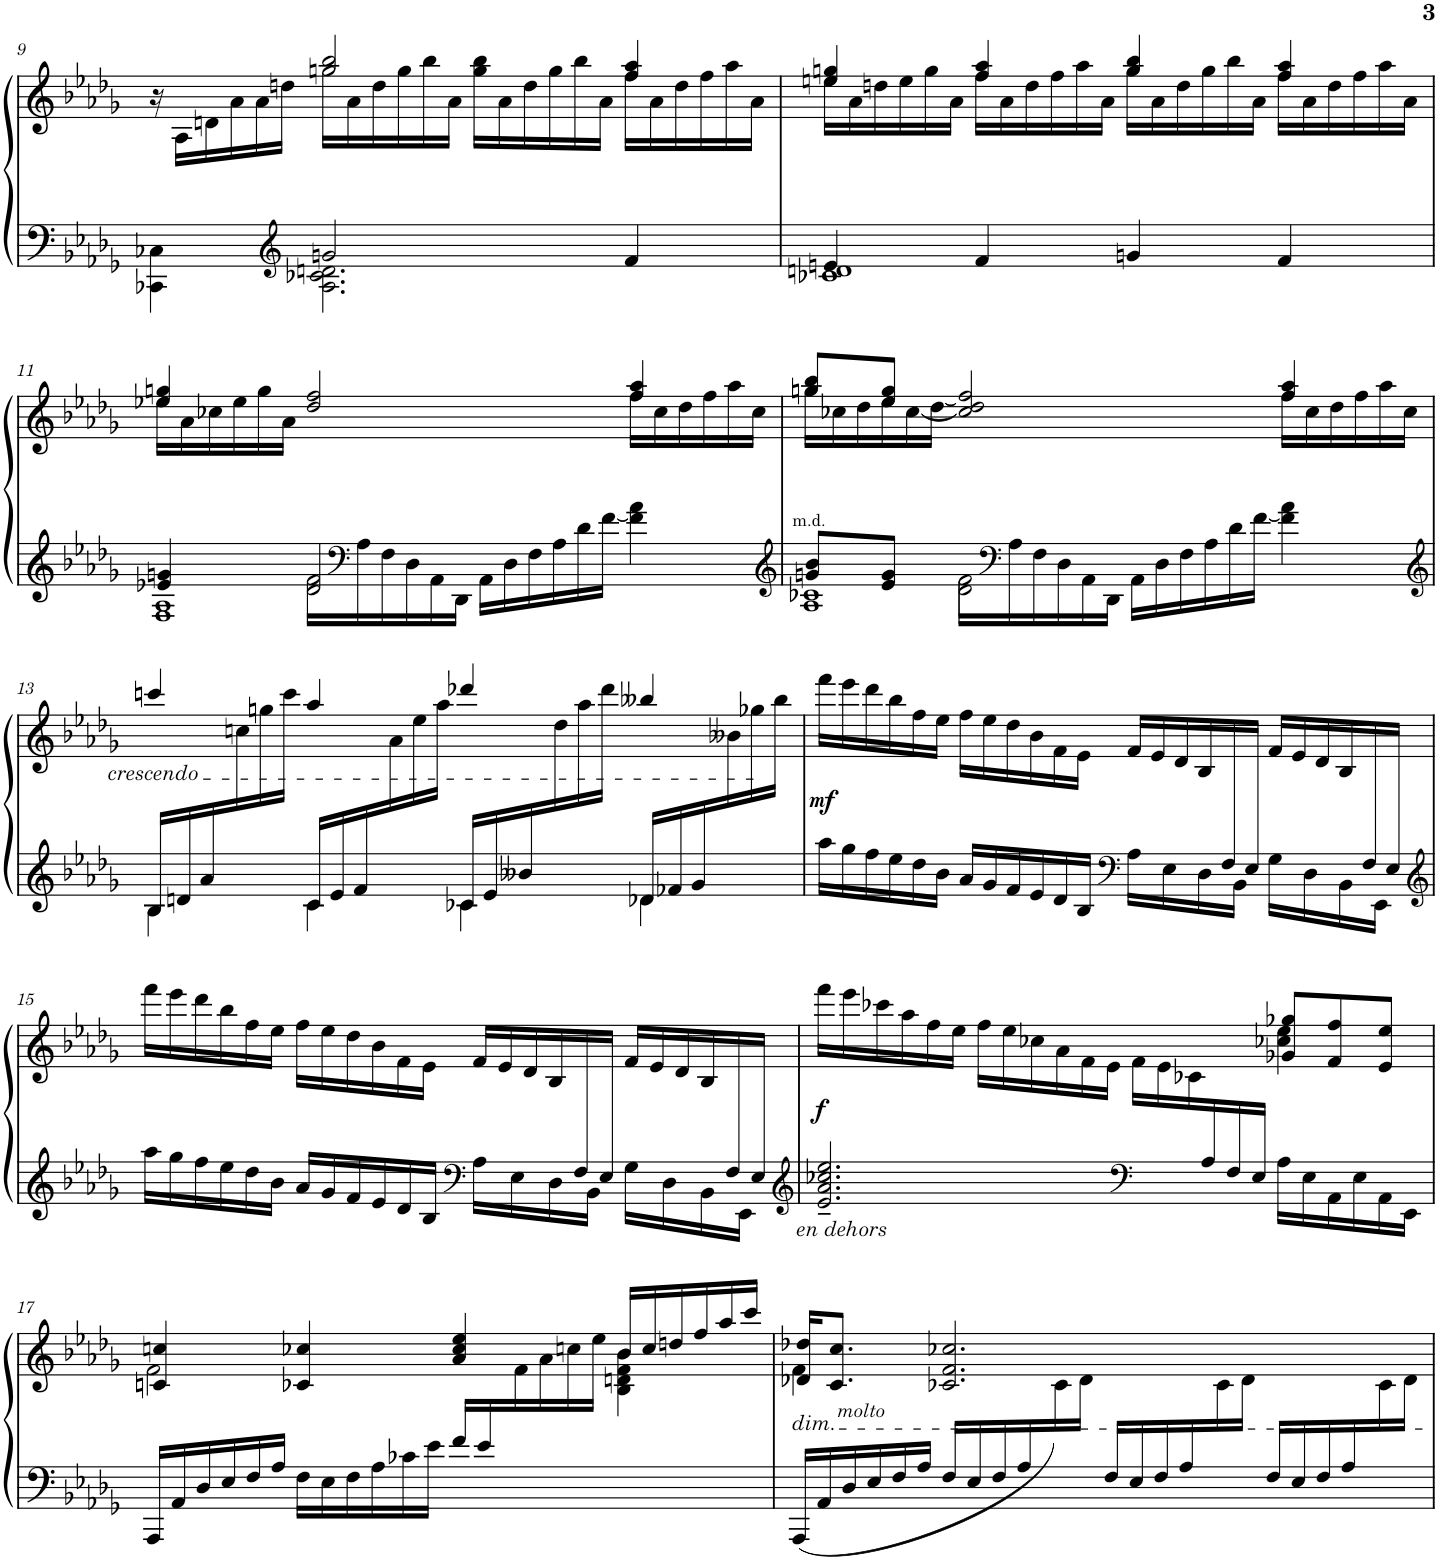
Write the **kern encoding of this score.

**kern	**kern	**dynam
*part1	*part1	*part1
*staff2	*staff1	*staff1/2
*I"Piano	*	*
*I'Pno.	*	*
!!LO:PB:g=z
*clefF4	*clefG2	*
*k[b-e-a-d-g-]	*k[b-e-a-d-g-]	*
*M4/4	*M4/4	*
=9	=9	=9
*^	*^	*
4ryy	4CC-X\ 4C-X\	24r	4ryy	.
.	.	24A-\LL	.	.
.	.	24dn\	.	.
.	.	24a-\	.	.
.	.	24a-\	.	.
.	.	24ddn\JJ	.	.
*clefG2	*	*	*	*
*	*	*	*Xbrackettup	*
2gn/	2.A-\ 2.c-X\ 2.dn\	2ggn/ 2bb-/	24gg\LL	.
.	.	.	24a-\	.
.	.	.	24dd\	.
.	.	.	24gg\	.
.	.	.	24bb-\	.
.	.	.	24a-\JJ	.
.	.	.	24gg\ 24bb-\LL	.
.	.	.	24a-\	.
.	.	.	24dd\	.
.	.	.	24gg\	.
.	.	.	24bb-\	.
.	.	.	24a-\JJ	.
4f/	.	4ff/ 4aa-/	24ff\LL	.
.	.	.	24a-\	.
.	.	.	24dd\	.
.	.	.	24ff\	.
.	.	.	24aa-\	.
.	.	.	24a-\JJ	.
=10	=10	=10	=10	=10
4en/	1c-X 1dn	4een/ 4ggn/	24ee\LL	.
.	.	.	24a-\	.
.	.	.	24ddn\	.
.	.	.	24ee\	.
.	.	.	24gg\	.
.	.	.	24a-\JJ	.
4f/	.	4ff/ 4aa-/	24ff\LL	.
.	.	.	24a-\	.
.	.	.	24dd\	.
.	.	.	24ff\	.
.	.	.	24aa-\	.
.	.	.	24a-\JJ	.
4gn/	.	4gg/ 4bb-/	24gg\LL	.
.	.	.	24a-\	.
.	.	.	24dd\	.
.	.	.	24gg\	.
.	.	.	24bb-\	.
.	.	.	24a-\JJ	.
4f/	.	4ff/ 4aa-/	24ff\LL	.
.	.	.	24a-\	.
.	.	.	24dd\	.
.	.	.	24ff\	.
.	.	.	24aa-\	.
.	.	.	24a-\JJ	.
!!LO:LB:g=z	!!
=11	=11	=11	=11	=11
*	*^	*	*	*
4ryy	1F 1A-	4e-X/ 4gn/	4ee-/ 4ggn/	24ee-X\LL	.
.	.	.	.	24a-\	.
.	.	.	.	24cc-X\	.
.	.	.	.	24ee-\	.
.	.	.	.	24gg\	.
.	.	.	.	24a-\JJ	.
*	*	*Xbrackettup	*	*	*
2d-/ 2f/	.	24d-\ 24f\LL	2dd-/ 2ff/	2ryy	.
*clefF4	*	*	*	*	*
.	.	24A-\	.	.	.
.	.	24F\	.	.	.
.	.	24D-\	.	.	.
.	.	24AA-\	.	.	.
.	.	24DD-\JJ	.	.	.
.	.	24AA-\LL	.	.	.
.	.	24D-\	.	.	.
.	.	24F\	.	.	.
.	.	24A-\	.	.	.
.	.	24d-\	.	.	.
.	.	[24f\JJ	.	.	.
4ryy	.	4f\] 4a-\	4ff/ 4aa-/	24ff\LL	.
.	.	.	.	24cc-\	.
.	.	.	.	24dd-\	.
.	.	.	.	24ff\	.
.	.	.	.	24aa-\	.
.	.	.	.	24cc-\JJ	.
=12	=12	=12	=12	=12	=12
*clefG2	*	*	*	*	*
!LO:TX:a:t=m.d.	!	!	!	!	!
4ryy	1A- 1c-X	8gn/ 8b-/L	8ggn/ 8bb-/L	24gg\LL	.
.	.	.	.	24cc-X\	.
.	.	.	.	24dd-\	.
.	.	8e-/ 8g/J	8ee-/ 8gg/J	24ee-\	.
.	.	.	.	[24cc-\	.
.	.	.	.	[24dd-\JJ	.
2d-\ 2f\	.	24d-\ 24f\LL	2cc-/] 2dd-/] 2ff/	2ryy	.
*clefF4	*	*	*	*	*
.	.	24A-\	.	.	.
.	.	24F\	.	.	.
.	.	24D-\	.	.	.
.	.	24AA-\	.	.	.
.	.	24DD-\JJ	.	.	.
.	.	24AA-\LL	.	.	.
.	.	24D-\	.	.	.
.	.	24F\	.	.	.
.	.	24A-\	.	.	.
.	.	24d-\	.	.	.
.	.	[24f\JJ	.	.	.
4ryy	.	4f\] 4a-\	4ff/ 4aa-/	24ff\LL	.
.	.	.	.	24cc-\	.
.	.	.	.	24dd-\	.
.	.	.	.	24ff\	.
.	.	.	.	24aa-\	.
.	.	.	.	24cc-\JJ	.
*v	*v	*v	*	*	*
!!LO:LB:g=z	!!
=13	=13	=13	=13
*clefG2	*	*	*
*^	*	*	*
!	!	!LO:TX:b:i:t=crescendo	!	!
24B-/LL	4B-\	4cccn/	8ryy	.
24dn/	.	.	.	.
24a-/	.	.	.	.
8ryy	.	.	24ccn\	.
.	.	.	24ggn\	.
.	.	.	24ccc\JJ	.
24c/LL	4c\	4aa-/	8ryy	.
24e-/	.	.	.	.
24f/	.	.	.	.
8ryy	.	.	24a-\	.
.	.	.	24ee-\	.
.	.	.	24aa-\JJ	.
24c-X/LL	4c-\	4ddd-X/	8ryy	.
24e-/	.	.	.	.
24b--X/	.	.	.	.
8ryy	.	.	24dd-\	.
.	.	.	24aa-\	.
.	.	.	24ddd-\JJ	.
24d-X/LL	4d-\	4bb--X/	8ryy	.
24f-X/	.	.	.	.
24g-/	.	.	.	.
8ryy	.	.	24b--X\	.
.	.	.	24gg-X\	.
.	.	.	24bb--\JJ	.
=14	=14	=14	=14	=14
!	!	!	!	!LO:DY:b
*	*	*v	*v	*
3%2ryy	24aa-\LL	24fff\LL	mf
.	24gg-\	24eee-\	.
.	24ff\	24ddd-\	.
.	24ee-\	24bb-\	.
.	24dd-\	24ff\	.
.	24b-\JJ	24ee-\JJ	.
.	24a-/LL	24ff\LL	.
.	24g-/	24ee-\	.
.	24f/	24dd-\	.
.	24e-/	24b-\	.
.	24d-/	24f\	.
.	24B-/JJ	24e-\JJ	.
*clefF4	*	*	*
.	16A-\LL	24f/LL	.
.	.	24e-/	.
.	16E-\	.	.
.	.	24d-/	.
.	16D-\	24B-/	.
24F/	.	12ryy	.
.	16BB-\JJ	.	.
24E-/JJ	.	.	.
6ryy	16G-\LL	24f/LL	.
.	.	24e-/	.
.	16D-\	.	.
.	.	24d-/	.
.	16BB-\	24B-/	.
24F/	.	12ryy	.
.	16EE-\JJ	.	.
24E-/JJ	.	.	.
!!LO:LB:g=z
=15	=15	=15	=15
*clefG2	*	*	*
3%2ryy	24aa-\LL	24fff\LL	.
.	24gg-\	24eee-\	.
.	24ff\	24ddd-\	.
.	24ee-\	24bb-\	.
.	24dd-\	24ff\	.
.	24b-\JJ	24ee-\JJ	.
.	24a-/LL	24ff\LL	.
.	24g-/	24ee-\	.
.	24f/	24dd-\	.
.	24e-/	24b-\	.
.	24d-/	24f\	.
.	24B-/JJ	24e-\JJ	.
*clefF4	*	*	*
.	16A-\LL	24f/LL	.
.	.	24e-/	.
.	16E-\	.	.
.	.	24d-/	.
.	16D-\	24B-/	.
24F/	.	12ryy	.
.	16BB-\JJ	.	.
24E-/JJ	.	.	.
6ryy	16G-\LL	24f/LL	.
.	.	24e-/	.
.	16D-\	.	.
.	.	24d-/	.
.	16BB-\	24B-/	.
24F/	.	12ryy	.
.	16EE-\JJ	.	.
24E-/JJ	.	.	.
=16	=16	=16	=16
*clefG2	*	*	*
*	*	*^	*
!LO:TX:b:i:t=en dehors	!	!	!	!
!	!	!	!	!LO:DY:b
8ryy	2.e-/~ 2.a-/~ 2.cc-X/~ 2.ee-/~	24fff\LL	2.ryy	f
.	.	24eee-\	.	.
.	.	24ccc-X\	.	.
.	.	24aa-\	.	.
.	.	24ff\	.	.
.	.	24ee-\JJ	.	.
.	.	24ff\LL	.	.
.	.	24ee-\	.	.
.	.	24cc-X\	.	.
.	.	24a-\	.	.
.	.	24f\	.	.
.	.	24e-\JJ	.	.
*clefF4	*	*	*	*
.	.	24f\LL	.	.
.	.	24e-\	.	.
.	.	24c-X\	.	.
24A-/	.	8ryy	.	.
24F/	.	.	.	.
24E-/JJ	.	.	.	.
4ryy	24A-\LL	12g-X/ 12gg-X/L	4cc-X\ 4ee-\	.
.	24E-\	.	.	.
.	24AA-\	12f/ 12ff/	.	.
.	24E-\	.	.	.
.	24AA-\	12e-/ 12ee-/J	.	.
.	24EE-\JJ	.	.	.
*v	*v	*	*	*
!!LO:LB:g=z
=17	=17	=17	=17
*	*	*^	*
24AAA-/LL	4cn/ 4ccn/	2f\	12%7ryy	.
24AA-/	.	.	.	.
24D-/	.	.	.	.
24E-/	.	.	.	.
24F/	.	.	.	.
24A-/JJ	.	.	.	.
24F\LL	4c-X/ 4cc-X/	.	.	.
24E-\	.	.	.	.
24F\	.	.	.	.
24A-\	.	.	.	.
24c-X\	.	.	.	.
24e-\JJ	.	.	.	.
24f/LL	4a-/ 4cc-/ 4ee-/	4ryy	.	.
24e-/	.	.	.	.
6ryy	.	.	24f\	.
.	.	.	24a-\	.
.	.	.	24ccn\	.
.	.	.	24ee-\JJ	.
4ryy	24b-/LL	4B-\ 4dn\ 4f\ 4b-\	4ryy	.
.	24cc/	.	.	.
.	24ddn/	.	.	.
.	24ff/	.	.	.
.	24aa-/	.	.	.
.	24ccc/JJ	.	.	.
=18	=18	=18	=18	=18
!	!LO:TX:b:i:t=dim.	!	!	!
(<24AAA-/LL	16d-X/ 16dd-X/KL	4f\	12%5ryy	.
24AA-/	.	.	.	.
!	!LO:TX:b:i:t=molto	!	!	!
.	8.c/ 8.cc/J	.	.	.
24D-/	.	.	.	.
24E-/	.	.	.	.
24F/	.	.	.	.
24A-/JJ	.	.	.	.
24F/LL	2.c-X/ 2.f/ 2.cc-X/	2.ryy	.	.
24E-/	.	.	.	.
24F/	.	.	.	.
24A-/	.	.	.	.
12ryy	.	.	24c-\)	.
.	.	.	24d-\JJ	.
24F/LL	.	.	6ryy	.
24E-/	.	.	.	.
24F/	.	.	.	.
24A-/	.	.	.	.
12ryy	.	.	24c-\	.
.	.	.	24d-\JJ	.
24F/LL	.	.	6ryy	.
24E-/	.	.	.	.
24F/	.	.	.	.
24A-/	.	.	.	.
12ryy	.	.	24c-\	.
.	.	.	24d-\JJ	.
*	*v	*v	*v	*
=	=	=
*-	*-	*-
